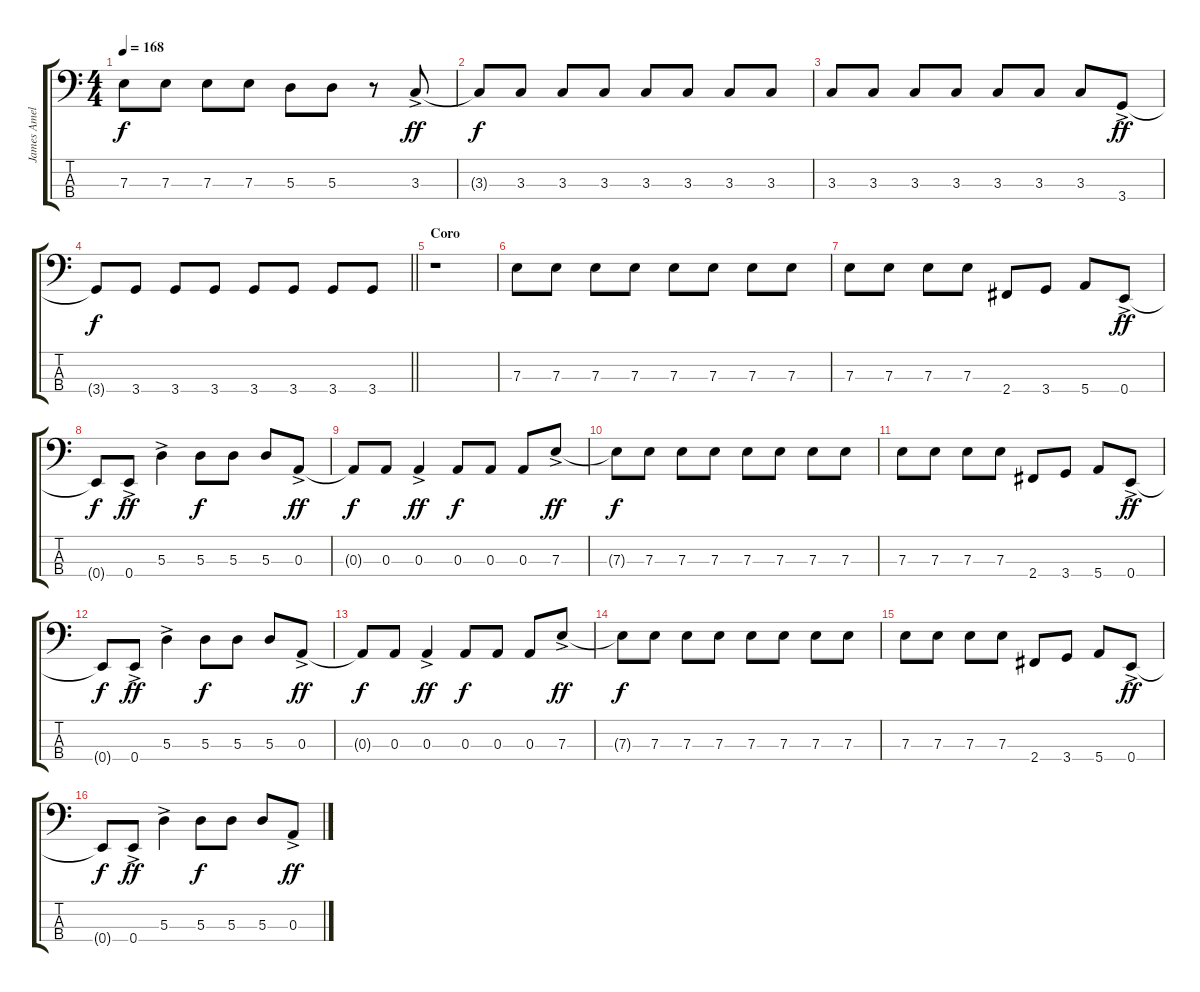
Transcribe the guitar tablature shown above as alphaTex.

\track ("James Amelio Pulli" "James Amel") {instrument electricbassfinger}
\staff {score tabs}
\tuning (G2 D2 A1 E1) {hide}
\ts (4 4)
\tempo 168
\clef f4
\ks c
7.3.8{dy f} 7.3.8 7.3.8 7.3.8 5.3.8 5.3.8 r.8 3.3{ac}.8{dy ff} |
3.3{t}.8{dy f} 3.3.8 3.3.8 3.3.8 3.3.8 3.3.8 3.3.8 3.3.8 |
3.3.8 3.3.8 3.3.8 3.3.8 3.3.8 3.3.8 3.3.8 3.4{ac}.8{dy ff} |
\barLineRight lightlight
3.4{t}.8{dy f} 3.4.8 3.4.8 3.4.8 3.4.8 3.4.8 3.4.8 3.4.8 |
\section ("" "Coro")
r.1 |
7.3.8 7.3.8 7.3.8 7.3.8 7.3.8 7.3.8 7.3.8 7.3.8 |
7.3.8 7.3.8 7.3.8 7.3.8 2.4.8 3.4.8 5.4.8 0.4{ac}.8{dy ff} |
0.4{t}.8{dy f} 0.4{ac}.8{dy ff} 5.3{ac}.4 5.3.8{dy f} 5.3.8 5.3.8 0.3{ac}.8{dy ff} |
0.3{t}.8{dy f} 0.3.8 0.3{ac}.4{dy ff} 0.3.8{dy f} 0.3.8 0.3.8 7.3{ac}.8{dy ff} |
7.3{t}.8{dy f} 7.3.8 7.3.8 7.3.8 7.3.8 7.3.8 7.3.8 7.3.8 |
7.3.8 7.3.8 7.3.8 7.3.8 2.4.8 3.4.8 5.4.8 0.4{ac}.8{dy ff} |
0.4{t}.8{dy f} 0.4{ac}.8{dy ff} 5.3{ac}.4 5.3.8{dy f} 5.3.8 5.3.8 0.3{ac}.8{dy ff} |
0.3{t}.8{dy f} 0.3.8 0.3{ac}.4{dy ff} 0.3.8{dy f} 0.3.8 0.3.8 7.3{ac}.8{dy ff} |
7.3{t}.8{dy f} 7.3.8 7.3.8 7.3.8 7.3.8 7.3.8 7.3.8 7.3.8 |
7.3.8 7.3.8 7.3.8 7.3.8 2.4.8 3.4.8 5.4.8 0.4{ac}.8{dy ff} |
0.4{t}.8{dy f} 0.4{ac}.8{dy ff} 5.3{ac}.4 5.3.8{dy f} 5.3.8 5.3.8 0.3{ac}.8{dy ff}
